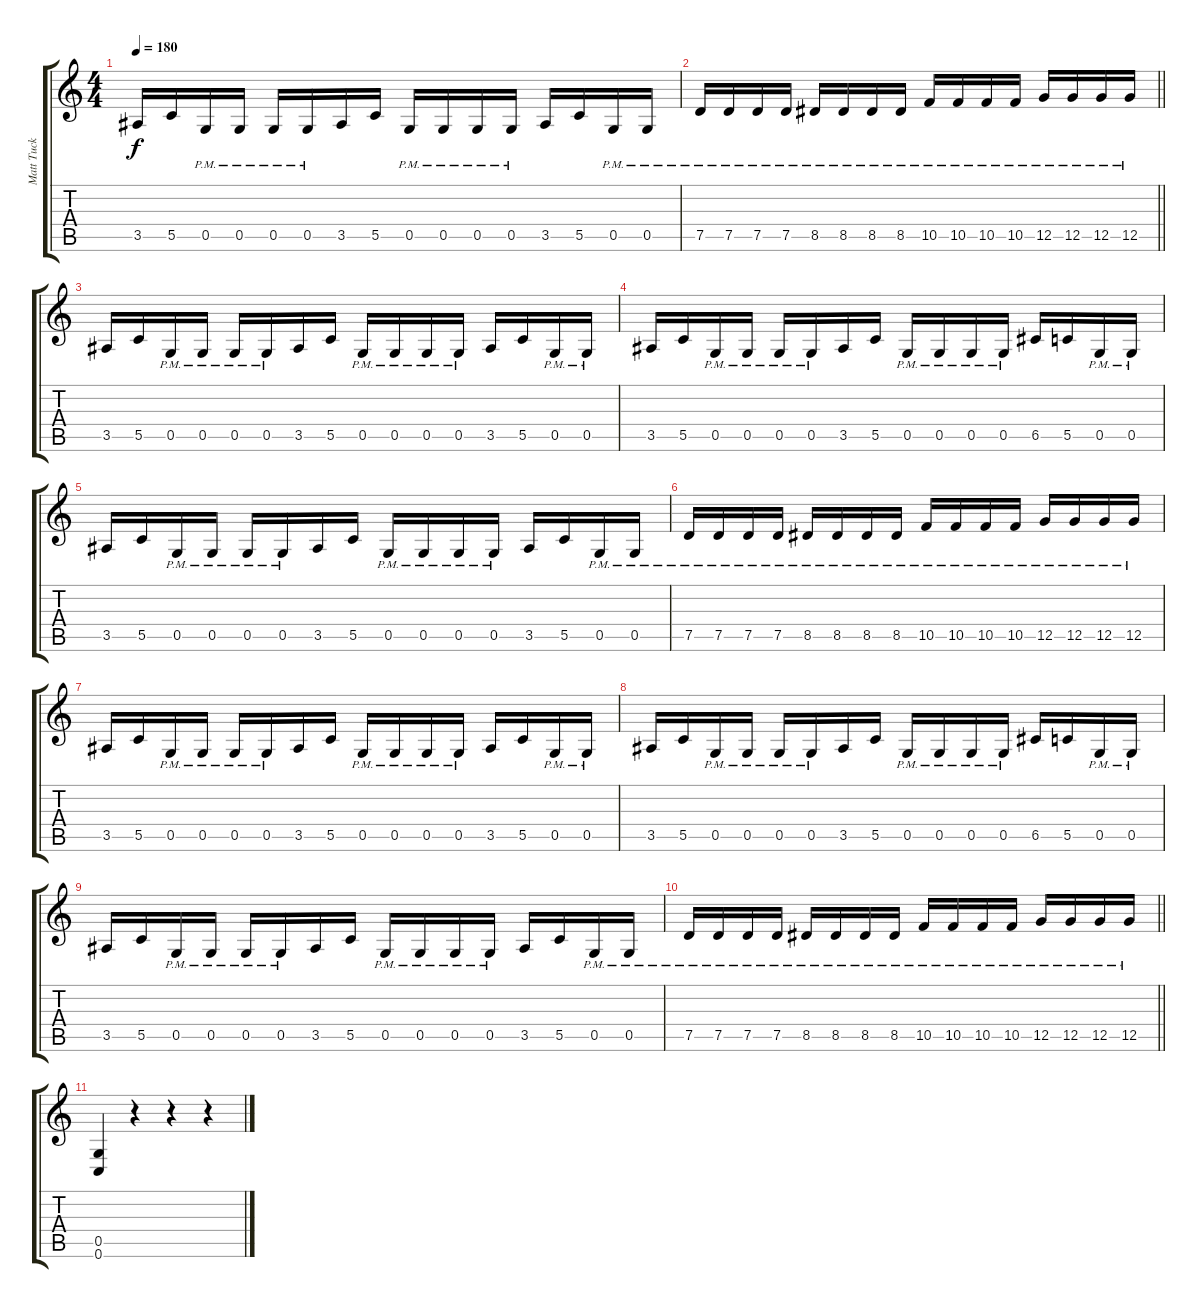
\track ("Matt Tuck" "Matt Tuck") {instrument distortionguitar}
\staff {score tabs}
\tuning (D4 A3 F3 C3 G2 C2) {hide}
\ts (4 4)
\tempo 180
\clef g2
\ks c
3.5.16{dy f} 5.5.16 0.5{pm}.16 0.5{pm}.16 0.5{pm}.16 0.5{pm}.16 3.5.16 5.5.16 0.5{pm}.16 0.5{pm}.16 0.5{pm}.16 0.5{pm}.16 3.5.16 5.5.16 0.5{pm}.16 0.5{pm}.16 |
\barLineRight lightlight
7.5{pm}.16 7.5{pm}.16 7.5{pm}.16 7.5{pm}.16 8.5{pm}.16 8.5{pm}.16 8.5{pm}.16 8.5{pm}.16 10.5{pm}.16 10.5{pm}.16 10.5{pm}.16 10.5{pm}.16 12.5{pm}.16 12.5{pm}.16 12.5{pm}.16 12.5{pm}.16 |
3.5.16 5.5.16 0.5{pm}.16 0.5{pm}.16 0.5{pm}.16 0.5{pm}.16 3.5.16 5.5.16 0.5{pm}.16 0.5{pm}.16 0.5{pm}.16 0.5{pm}.16 3.5.16 5.5.16 0.5{pm}.16 0.5{pm}.16 |
3.5.16 5.5.16 0.5{pm}.16 0.5{pm}.16 0.5{pm}.16 0.5{pm}.16 3.5.16 5.5.16 0.5{pm}.16 0.5{pm}.16 0.5{pm}.16 0.5{pm}.16 6.5.16 5.5.16 0.5{pm}.16 0.5{pm}.16 |
3.5.16 5.5.16 0.5{pm}.16 0.5{pm}.16 0.5{pm}.16 0.5{pm}.16 3.5.16 5.5.16 0.5{pm}.16 0.5{pm}.16 0.5{pm}.16 0.5{pm}.16 3.5.16 5.5.16 0.5{pm}.16 0.5{pm}.16 |
7.5{pm}.16 7.5{pm}.16 7.5{pm}.16 7.5{pm}.16 8.5{pm}.16 8.5{pm}.16 8.5{pm}.16 8.5{pm}.16 10.5{pm}.16 10.5{pm}.16 10.5{pm}.16 10.5{pm}.16 12.5{pm}.16 12.5{pm}.16 12.5{pm}.16 12.5{pm}.16 |
3.5.16 5.5.16 0.5{pm}.16 0.5{pm}.16 0.5{pm}.16 0.5{pm}.16 3.5.16 5.5.16 0.5{pm}.16 0.5{pm}.16 0.5{pm}.16 0.5{pm}.16 3.5.16 5.5.16 0.5{pm}.16 0.5{pm}.16 |
3.5.16 5.5.16 0.5{pm}.16 0.5{pm}.16 0.5{pm}.16 0.5{pm}.16 3.5.16 5.5.16 0.5{pm}.16 0.5{pm}.16 0.5{pm}.16 0.5{pm}.16 6.5.16 5.5.16 0.5{pm}.16 0.5{pm}.16 |
3.5.16 5.5.16 0.5{pm}.16 0.5{pm}.16 0.5{pm}.16 0.5{pm}.16 3.5.16 5.5.16 0.5{pm}.16 0.5{pm}.16 0.5{pm}.16 0.5{pm}.16 3.5.16 5.5.16 0.5{pm}.16 0.5{pm}.16 |
\barLineRight lightlight
7.5{pm}.16 7.5{pm}.16 7.5{pm}.16 7.5{pm}.16 8.5{pm}.16 8.5{pm}.16 8.5{pm}.16 8.5{pm}.16 10.5{pm}.16 10.5{pm}.16 10.5{pm}.16 10.5{pm}.16 12.5{pm}.16 12.5{pm}.16 12.5{pm}.16 12.5{pm}.16 |
(0.5 0.6).4 r.4 r.4 r.4
